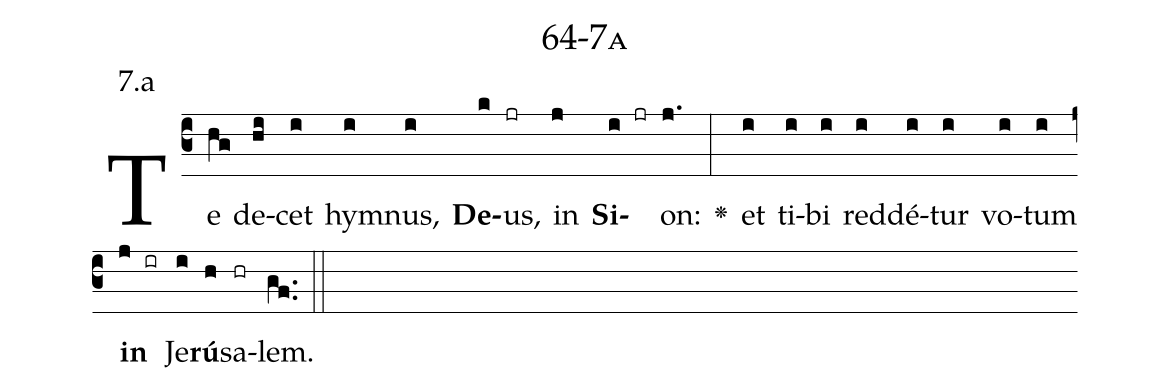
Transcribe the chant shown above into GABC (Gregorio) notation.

name: 64-7a;
annotation: 7.a;
%%
(c3)Te(hg) de(hi)cet(i) hym(i)nus,(i) <b>De</b>(k)us,(jr) in(j) <b>Si</b>(i jr)on:(j.) <v>\greheightstar</v>(:) et(i) ti(i)bi(i) red(i)dé(i)tur(i) vo(i)tum(i) <b>in</b>(j ir) Je(i)<b>rú</b>(h)sa(hr)lem.(gf..) (::)


%E(i) u(i) o(j) u(i) a(h) e.(gf..) (::)
